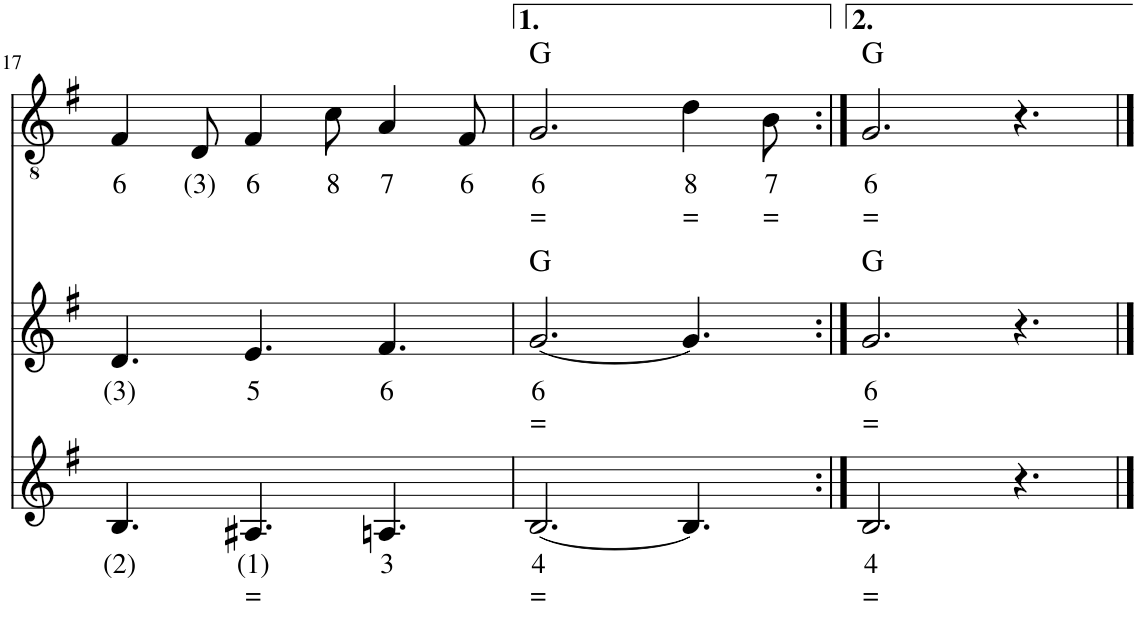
**kern	**text	**text	**kern	**text	**text	**harte	**kern	**text	**text	**harte
*part3	*part3	*part3	*part2	*part2	*part2	*part2	*part1	*part1	*part1	*part1
*staff3	*staff3	*staff3	*staff2	*staff2	*staff2	*	*staff1	*staff1	*staff1	*
*I"Stem	*	*	*I"Stem	*	*	*	*I"Klassieke gitaar, Accordion	*	*	*
*	*	*	*	*	*	*	*I'Acc	*	*	*
!!LO:PB:g=z
*clefG2	*	*	*clefG2	*	*	*	*clefGv2	*	*	*
*k[f#]	*	*	*k[f#]	*	*	*	*k[f#]	*	*	*
*M9/8	*	*	*M9/8	*	*	*	*M9/8	*	*	*
=17	=17	=17	=17	=17	=17	=17	=17	=17	=17	=17
!	!LO:LY:b	!	!	!LO:LY:b	!	!	!	!LO:LY:b	!	!
4.B/	(2)	.	4.d/	(3)	.	.	4F#/	6	.	.
!	!	!	!	!	!	!	!	!LO:LY:b	!	!
.	.	.	.	.	.	.	8D/	(3)	.	.
!	!LO:LY:b	!LO:LY:b	!	!LO:LY:b	!	!	!	!LO:LY:b	!	!
4.A#X/	(1)	=	4.e/	5	.	.	4F#/	6	.	.
!	!	!	!	!	!	!	!	!LO:LY:b	!	!
.	.	.	.	.	.	.	8c\	8	.	.
!	!LO:LY:b	!	!	!LO:LY:b	!	!	!	!LO:LY:b	!	!
4.An/	3	.	4.f#/	6	.	.	4A/	7	.	.
!	!	!	!	!	!	!	!	!LO:LY:b	!	!
.	.	.	.	.	.	.	8F#/	6	.	.
=18	=18	=18	=18	=18	=18	=18	=18	=18	=18	=18
!	!LO:LY:b	!LO:LY:b	!	!LO:LY:b	!LO:LY:b	!	!	!LO:LY:b	!LO:LY:b	!
[2.B/	4	=	[2.g/	6	=	G:maj	2.G/	6	=	G:maj
!	!	!	!	!	!	!	!	!LO:LY:b	!LO:LY:b	!
4.B/]	.	.	4.g/]	.	.	.	4d\	8	=	.
!	!	!	!	!	!	!	!	!LO:LY:b	!LO:LY:b	!
.	.	.	.	.	.	.	8B\	7	=	.
=19:|!	=19:|!	=19:|!	=19:|!	=19:|!	=19:|!	=19:|!	=19:|!	=19:|!	=19:|!	=19:|!
!	!LO:LY:b	!LO:LY:b	!	!LO:LY:b	!LO:LY:b	!	!	!LO:LY:b	!LO:LY:b	!
2.B/	4	=	2.g/	6	=	G:maj	2.G/	6	=	G:maj
4.r	.	.	4.r	.	.	.	4.r	.	.	.
==	==	==	==	==	==	==	==	==	==	==
*-	*-	*-	*-	*-	*-	*-	*-	*-	*-	*-
